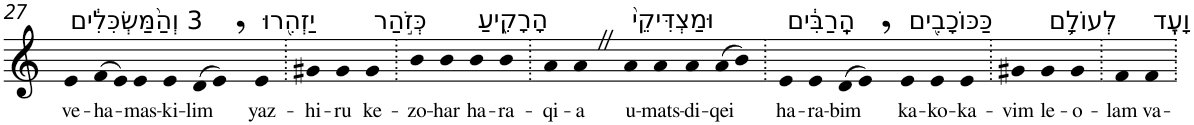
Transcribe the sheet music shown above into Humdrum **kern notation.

**kern	**text
*part1	*part1
*staff1	*staff1
*I"Piano	*
*I'Pno	*
!!LO:PB:g=z
*clefG2	*
*k[]	*
=27	=27
!LO:TX:a:t=3 וְהַ֨מַּשְׂכִּלִ֔ים	!
!	!LO:LY:b
4e	ve-
!	!LO:LY:b
(>8f	-ha-
8e)	.
!	!LO:LY:b
4e	-mas-
!	!LO:LY:b
4e	-ki-
!	!LO:LY:b
(>8d	-lim
8e,)	.
!LO:TX:a:t=יַזְהִ֖רוּ	!
!	!LO:LY:b
4e	yaz-
=28.	=28.
!	!LO:LY:b
4g#X	-hi-
!	!LO:LY:b
4g#	-ru
!LO:TX:a:t=כְּזֹ֣הַר	!
!	!LO:LY:b
4g#	ke-
=29.	=29.
!	!LO:LY:b
4b	-zo-
!	!LO:LY:b
4b	-har
!LO:TX:a:t=הָרָקִ֑יעַ	!
!	!LO:LY:b
4b	ha-
!	!LO:LY:b
4b	-ra-
=30.	=30.
!	!LO:LY:b
4a	-qi-
!	!LO:LY:b
4aZ	-a
!LO:TX:a:t=וּמַצְדִּיקֵי֙	!
!	!LO:LY:b
4a	u-
!	!LO:LY:b
4a	-mats-
!	!LO:LY:b
4a	-di-
!	!LO:LY:b
(>8a	-qei
8b)	.
=31.	=31.
!LO:TX:a:t=הָֽרַבִּ֔ים	!
!	!LO:LY:b
4e	ha-
!	!LO:LY:b
4e	-ra-
!	!LO:LY:b
(>8d	-bim
8e,)	.
!LO:TX:a:t=כַּכּוֹכָבִ֖ים	!
!	!LO:LY:b
4e	ka-
!	!LO:LY:b
4e	-ko-
!	!LO:LY:b
4e	-ka-
=32.	=32.
!	!LO:LY:b
4g#X	-vim
!LO:TX:a:t=לְעוֹלָ֥ם	!
!	!LO:LY:b
4g#	le-
!	!LO:LY:b
4g#	-o-
=33.	=33.
!	!LO:LY:b
4f	-lam
!LO:TX:a:t=וָעֶֽד	!
!	!LO:LY:b
4f	va-
=.	=.
*-	*-
